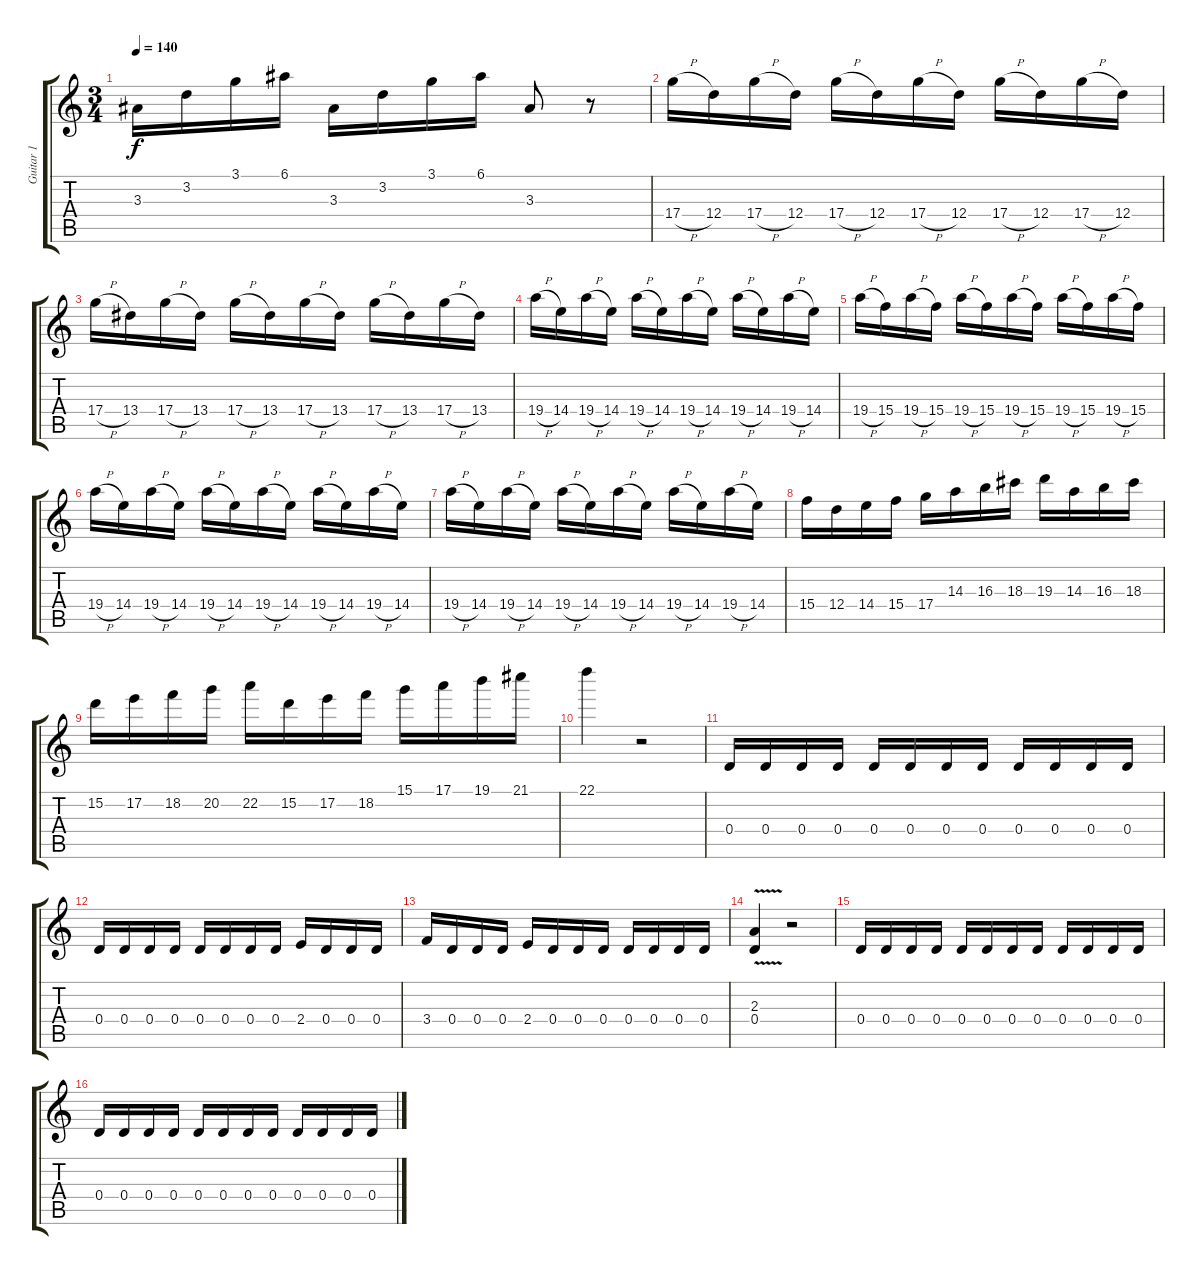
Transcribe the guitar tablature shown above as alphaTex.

\track ("Guitar 1" "Guitar 1") {instrument distortionguitar}
\staff {score tabs}
\tuning (E4 B3 G3 D3 A2 E2) {hide}
\ts (3 4)
\tempo 140
\clef g2
\ks c
3.3.16{dy f} 3.2.16 3.1.16 6.1.16 3.3.16 3.2.16 3.1.16 6.1.16 3.3.8 r.8 |
17.4{h}.16 12.4.16 17.4{h}.16 12.4.16 17.4{h}.16 12.4.16 17.4{h}.16 12.4.16 17.4{h}.16 12.4.16 17.4{h}.16 12.4.16 |
17.4{h}.16 13.4.16 17.4{h}.16 13.4.16 17.4{h}.16 13.4.16 17.4{h}.16 13.4.16 17.4{h}.16 13.4.16 17.4{h}.16 13.4.16 |
19.4{h}.16 14.4.16 19.4{h}.16 14.4.16 19.4{h}.16 14.4.16 19.4{h}.16 14.4.16 19.4{h}.16 14.4.16 19.4{h}.16 14.4.16 |
19.4{h}.16 15.4.16 19.4{h}.16 15.4.16 19.4{h}.16 15.4.16 19.4{h}.16 15.4.16 19.4{h}.16 15.4.16 19.4{h}.16 15.4.16 |
19.4{h}.16 14.4.16 19.4{h}.16 14.4.16 19.4{h}.16 14.4.16 19.4{h}.16 14.4.16 19.4{h}.16 14.4.16 19.4{h}.16 14.4.16 |
19.4{h}.16 14.4.16 19.4{h}.16 14.4.16 19.4{h}.16 14.4.16 19.4{h}.16 14.4.16 19.4{h}.16 14.4.16 19.4{h}.16 14.4.16 |
15.4.16 12.4.16 14.4.16 15.4.16 17.4.16 14.3.16 16.3.16 18.3.16 19.3.16 14.3.16 16.3.16 18.3.16 |
15.2.16 17.2.16 18.2.16 20.2.16 22.2.16 15.2.16 17.2.16 18.2.16 15.1.16 17.1.16 19.1.16 21.1.16 |
22.1.4 r.2 |
0.4.16 0.4.16 0.4.16 0.4.16 0.4.16 0.4.16 0.4.16 0.4.16 0.4.16 0.4.16 0.4.16 0.4.16 |
0.4.16 0.4.16 0.4.16 0.4.16 0.4.16 0.4.16 0.4.16 0.4.16 2.4.16 0.4.16 0.4.16 0.4.16 |
3.4.16 0.4.16 0.4.16 0.4.16 2.4.16 0.4.16 0.4.16 0.4.16 0.4.16 0.4.16 0.4.16 0.4.16 |
(2.3{v} 0.4).4 r.2 |
0.4.16 0.4.16 0.4.16 0.4.16 0.4.16 0.4.16 0.4.16 0.4.16 0.4.16 0.4.16 0.4.16 0.4.16 |
0.4.16 0.4.16 0.4.16 0.4.16 0.4.16 0.4.16 0.4.16 0.4.16 0.4.16 0.4.16 0.4.16 0.4.16
